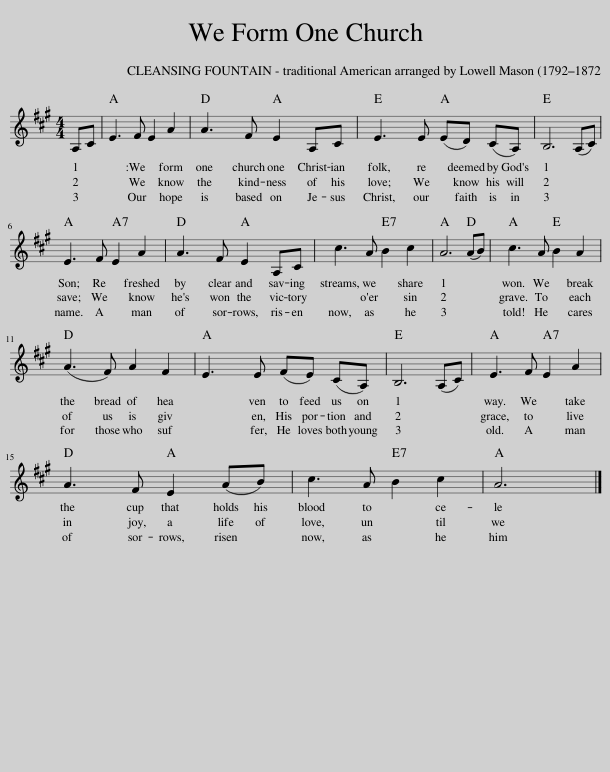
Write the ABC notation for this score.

X:1
L:1/8
M:4/4
I:linebreak $
K:A
V:1 treble
V:1
 A,C | E3 F E2 A2 | A3 F E2 A,C | E3 E (ED) (CA,) | B,6 (A,C) |$ %5
 E3 F E2 A2 | A3 F E2 A,C | c3 A B2 c2 | A6 (AB) | c3 A B2 A2 |$ %10
 (A3 F) A2 F2 | E3 E (FE) (CA,) | B,6 (A,C) | E3 F E2 A2 |$ A3 F E2 (AB) | %15
 c3 A B2 c2 | A6 |] %17
